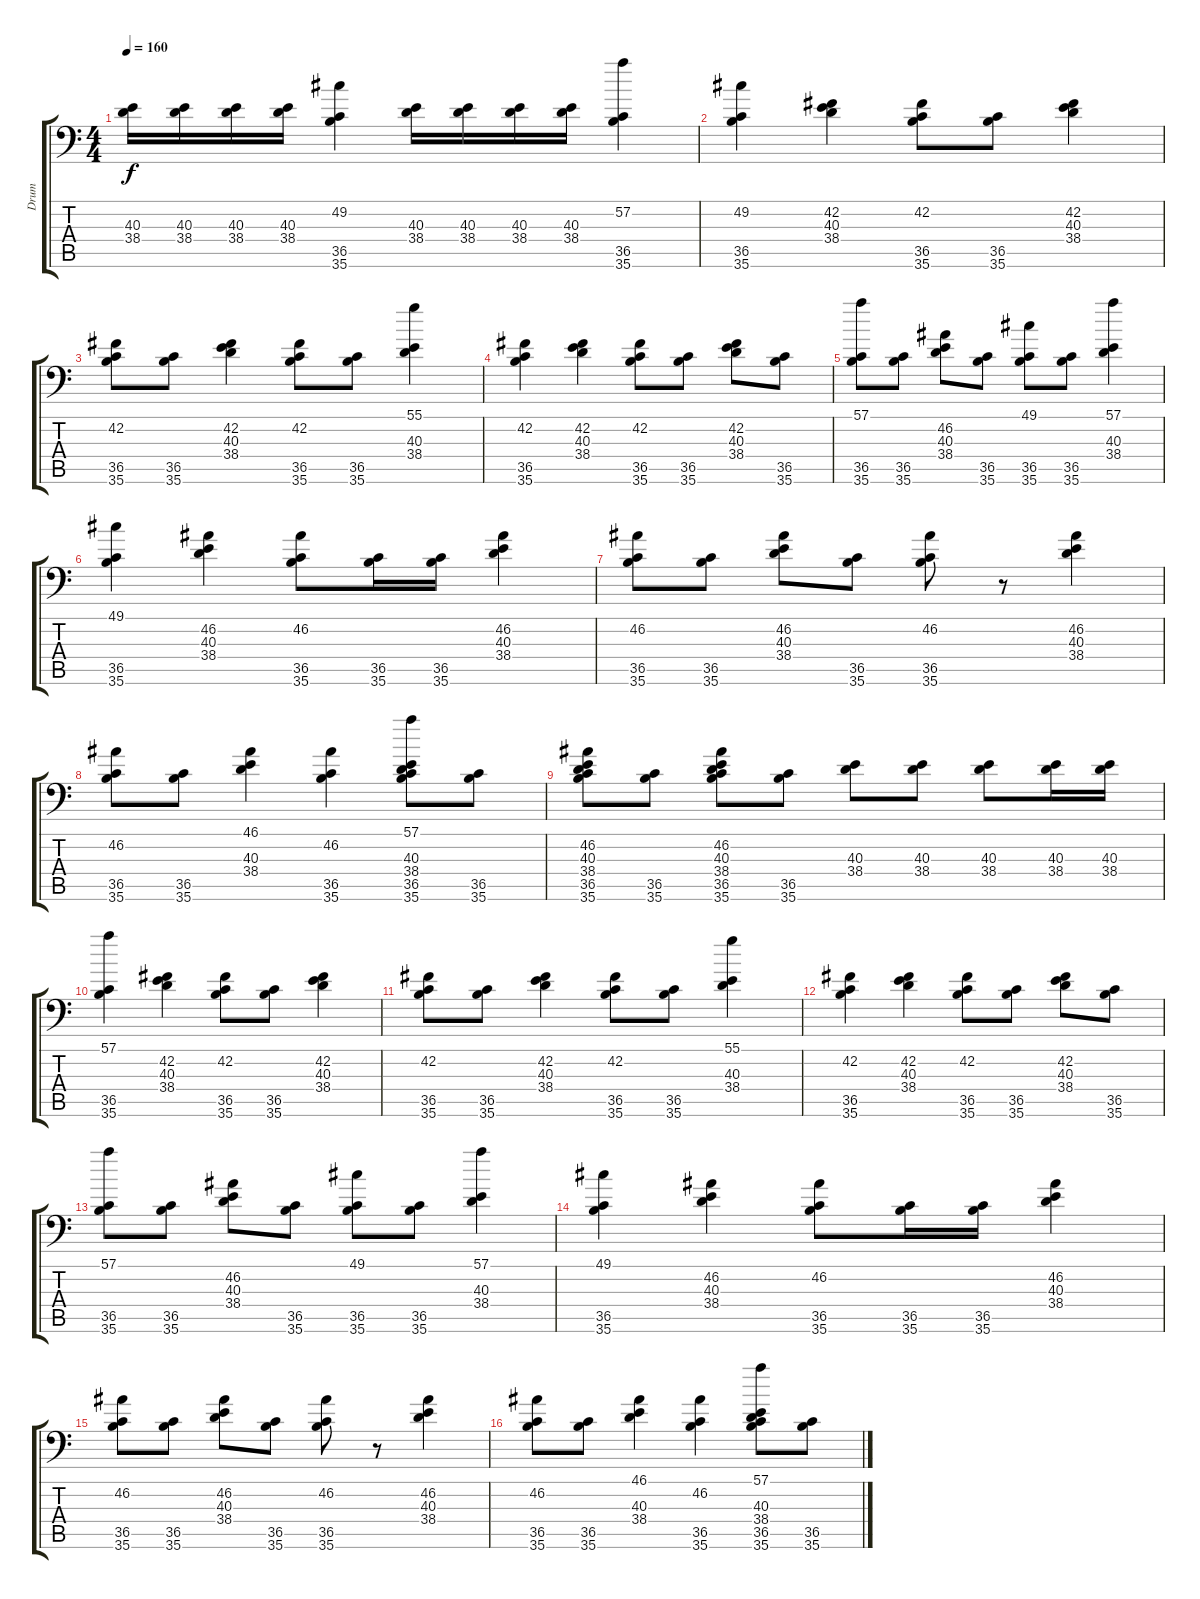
\track ("Drum" "Drum") {instrument acousticgrandpiano}
\staff {score tabs}
\tuning (C-1 C-1 C-1 C-1 C-1 C-1) {hide}
\ts (4 4)
\tempo 160
\clef f4
\ks c
(40.3 38.4).16{dy f} (40.3 38.4).16 (40.3 38.4).16 (40.3 38.4).16 (49.2 36.5 35.6).4 (40.3 38.4).16 (40.3 38.4).16 (40.3 38.4).16 (40.3 38.4).16 (57.2 36.5 35.6).4 |
(49.2 36.5 35.6).4 (42.2 40.3 38.4).4 (42.2 36.5 35.6).8 (36.5 35.6).8 (42.2 40.3 38.4).4 |
(42.2 36.5 35.6).8 (36.5 35.6).8 (42.2 40.3 38.4).4 (42.2 36.5 35.6).8 (36.5 35.6).8 (55.1 40.3 38.4).4 |
(42.2 36.5 35.6).4 (42.2 40.3 38.4).4 (42.2 36.5 35.6).8 (36.5 35.6).8 (42.2 40.3 38.4).8 (36.5 35.6).8 |
(57.1 36.5 35.6).8 (36.5 35.6).8 (46.2 40.3 38.4).8 (36.5 35.6).8 (49.1 36.5 35.6).8 (36.5 35.6).8 (57.1 40.3 38.4).4 |
(49.1 36.5 35.6).4 (46.2 40.3 38.4).4 (46.2 36.5 35.6).8 (36.5 35.6).16 (36.5 35.6).16 (46.2 40.3 38.4).4 |
(46.2 36.5 35.6).8 (36.5 35.6).8 (46.2 40.3 38.4).8 (36.5 35.6).8 (46.2 36.5 35.6).8 r.8 (46.2 40.3 38.4).4 |
(46.2 36.5 35.6).8 (36.5 35.6).8 (46.1 40.3 38.4).4 (46.2 36.5 35.6).4 (57.1 40.3 38.4 36.5 35.6).8 (36.5 35.6).8 |
(46.2 40.3 38.4 36.5 35.6).8 (36.5 35.6).8 (46.2 40.3 38.4 36.5 35.6).8 (36.5 35.6).8 (40.3 38.4).8 (40.3 38.4).8 (40.3 38.4).8 (40.3 38.4).16 (40.3 38.4).16 |
(57.1 36.5 35.6).4 (42.2 40.3 38.4).4 (42.2 36.5 35.6).8 (36.5 35.6).8 (42.2 40.3 38.4).4 |
(42.2 36.5 35.6).8 (36.5 35.6).8 (42.2 40.3 38.4).4 (42.2 36.5 35.6).8 (36.5 35.6).8 (55.1 40.3 38.4).4 |
(42.2 36.5 35.6).4 (42.2 40.3 38.4).4 (42.2 36.5 35.6).8 (36.5 35.6).8 (42.2 40.3 38.4).8 (36.5 35.6).8 |
(57.1 36.5 35.6).8 (36.5 35.6).8 (46.2 40.3 38.4).8 (36.5 35.6).8 (49.1 36.5 35.6).8 (36.5 35.6).8 (57.1 40.3 38.4).4 |
(49.1 36.5 35.6).4 (46.2 40.3 38.4).4 (46.2 36.5 35.6).8 (36.5 35.6).16 (36.5 35.6).16 (46.2 40.3 38.4).4 |
(46.2 36.5 35.6).8 (36.5 35.6).8 (46.2 40.3 38.4).8 (36.5 35.6).8 (46.2 36.5 35.6).8 r.8 (46.2 40.3 38.4).4 |
(46.2 36.5 35.6).8 (36.5 35.6).8 (46.1 40.3 38.4).4 (46.2 36.5 35.6).4 (57.1 40.3 38.4 36.5 35.6).8 (36.5 35.6).8
